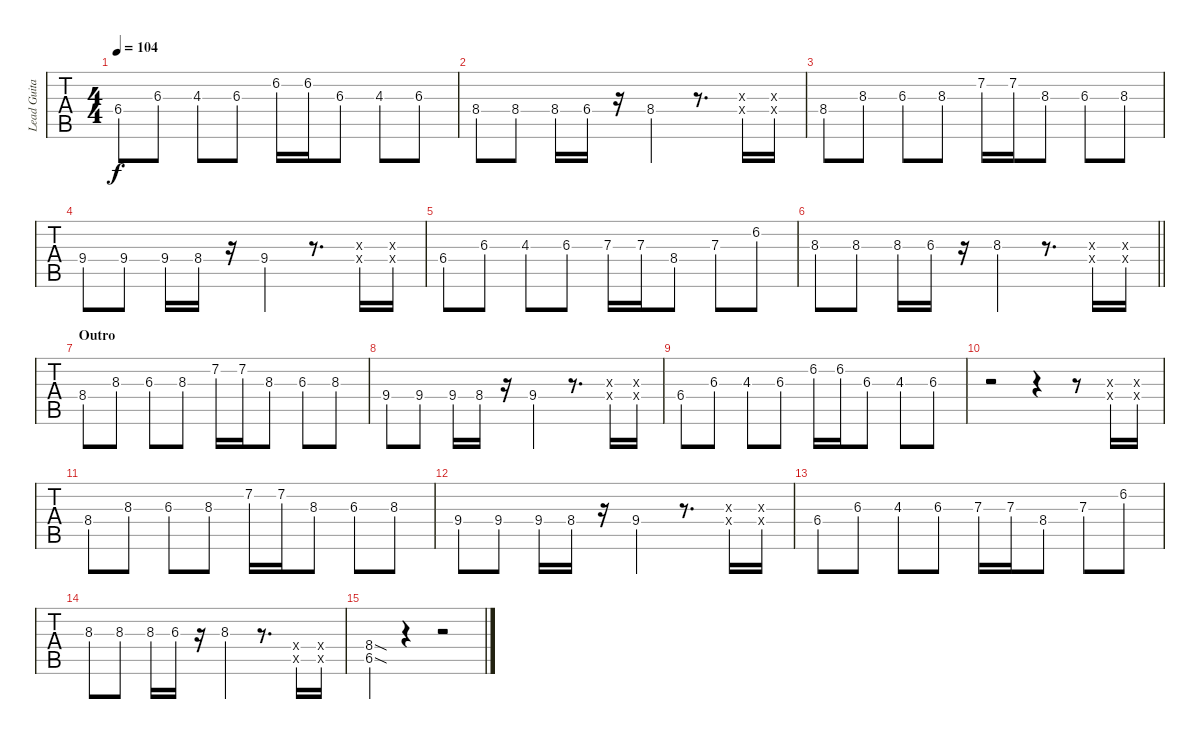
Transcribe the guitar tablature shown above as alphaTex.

\track ("Lead Guitar" "Lead Guita") {instrument overdrivenguitar}
\staff {tabs}
\tuning (E4 B3 G3 D3 A2 E2) {hide}
\ts (4 4)
\tempo 104
\clef g2
\ks d#minor
6.4.8{dy f} 6.3{st}.8 4.3{st}.8 6.3.8 6.2.16 6.2.16 6.3{st}.8 4.3{st}.8 6.3.8 |
8.4{st}.8 8.4.8 8.4.16 6.4.16 r.16 8.4.4 r.8{d} (0.3{x} 0.4{x}).16 (0.3{x} 0.4{x}).16 |
8.4.8 8.3{st}.8 6.3{st}.8 8.3.8 7.2.16 7.2.16 8.3{st}.8 6.3{st}.8 8.3.8 |
9.4{st}.8 9.4.8 9.4.16 8.4.16 r.16 9.4.4 r.8{d} (0.3{x} 0.4{x}).16 (0.3{x} 0.4{x}).16 |
6.4.8 6.3{st}.8 4.3{st}.8 6.3.8 7.3.16 7.3.16 8.4.8 7.3{st}.8 6.2.8 |
\barLineRight lightlight
8.3.8 8.3{st}.8 8.3.16 6.3{st}.16 r.16 8.3.4 r.8{d} (0.3{x} 0.4{x}).16 (0.3{x} 0.4{x}).16 |
\section ("" "Outro")
8.4.8 8.3{st}.8 6.3{st}.8 8.3.8 7.2.16 7.2.16 8.3{st}.8 6.3{st}.8 8.3.8 |
9.4{st}.8 9.4.8 9.4.16 8.4.16 r.16 9.4.4 r.8{d} (0.3{x} 0.4{x}).16 (0.3{x} 0.4{x}).16 |
6.4.8 6.3{st}.8 4.3{st}.8 6.3.8 6.2.16 6.2.16 6.3{st}.8 4.3{st}.8 6.3.8 |
r.2 r.4 r.8 (0.3{x} 0.4{x}).16 (0.3{x} 0.4{x}).16 |
8.4.8 8.3{st}.8 6.3{st}.8 8.3.8 7.2.16 7.2.16 8.3{st}.8 6.3{st}.8 8.3.8 |
9.4{st}.8 9.4.8 9.4.16 8.4.16 r.16 9.4.4 r.8{d} (0.3{x} 0.4{x}).16 (0.3{x} 0.4{x}).16 |
6.4.8 6.3{st}.8 4.3{st}.8 6.3.8 7.3.16 7.3.16 8.4.8 7.3{st}.8 6.2.8 |
8.3.8 8.3{st}.8 8.3.16 6.3{st}.16 r.16 8.3.4 r.8{d} (0.4{x} 0.5{x}).16 (0.4{x} 0.5{x}).16 |
(8.4{sod} 6.5{sod}).4 r.4 r.2
